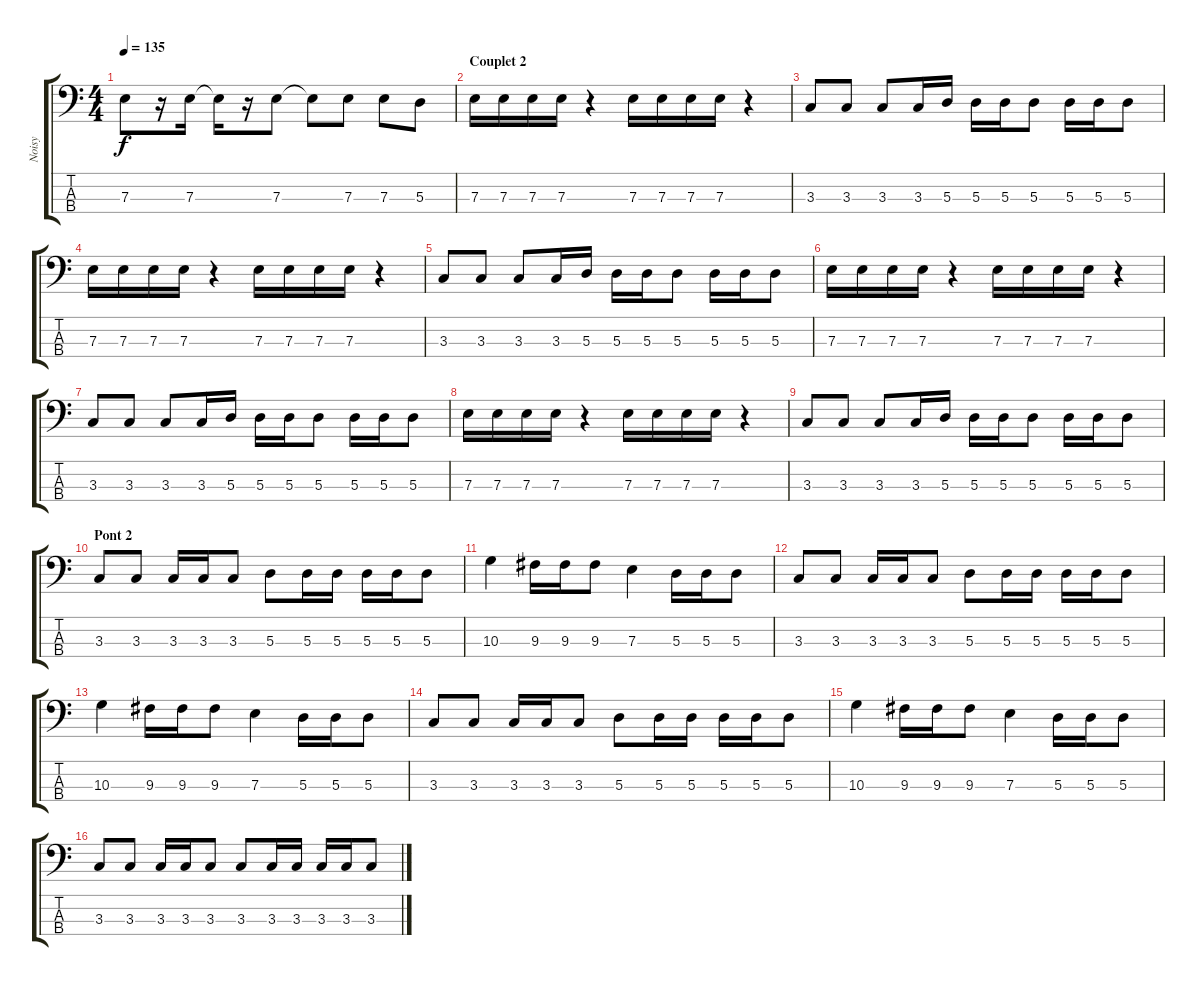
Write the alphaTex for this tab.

\track ("Noisy" "Noisy") {instrument electricbassfinger}
\staff {score tabs}
\tuning (G2 D2 A1 E1) {hide}
\ts (4 4)
\tempo 135
\clef f4
\ks c
7.3.8{dy f} r.16 7.3.16 7.3{t}.16 r.16 7.3.8 7.3{t}.8 7.3.8 7.3.8 5.3.8 |
\section ("" "Couplet 2")
7.3.16 7.3.16 7.3.16 7.3.16 r.4 7.3.16 7.3.16 7.3.16 7.3.16 r.4 |
3.3.8 3.3.8 3.3.8 3.3.16 5.3.16 5.3.16 5.3.16 5.3.8 5.3.16 5.3.16 5.3.8 |
7.3.16 7.3.16 7.3.16 7.3.16 r.4 7.3.16 7.3.16 7.3.16 7.3.16 r.4 |
3.3.8 3.3.8 3.3.8 3.3.16 5.3.16 5.3.16 5.3.16 5.3.8 5.3.16 5.3.16 5.3.8 |
7.3.16 7.3.16 7.3.16 7.3.16 r.4 7.3.16 7.3.16 7.3.16 7.3.16 r.4 |
3.3.8 3.3.8 3.3.8 3.3.16 5.3.16 5.3.16 5.3.16 5.3.8 5.3.16 5.3.16 5.3.8 |
7.3.16 7.3.16 7.3.16 7.3.16 r.4 7.3.16 7.3.16 7.3.16 7.3.16 r.4 |
3.3.8 3.3.8 3.3.8 3.3.16 5.3.16 5.3.16 5.3.16 5.3.8 5.3.16 5.3.16 5.3.8 |
\section ("" "Pont 2")
3.3.8 3.3.8 3.3.16 3.3.16 3.3.8 5.3.8 5.3.16 5.3.16 5.3.16 5.3.16 5.3.8 |
10.3.4 9.3.16 9.3.16 9.3.8 7.3.4 5.3.16 5.3.16 5.3.8 |
3.3.8 3.3.8 3.3.16 3.3.16 3.3.8 5.3.8 5.3.16 5.3.16 5.3.16 5.3.16 5.3.8 |
10.3.4 9.3.16 9.3.16 9.3.8 7.3.4 5.3.16 5.3.16 5.3.8 |
3.3.8 3.3.8 3.3.16 3.3.16 3.3.8 5.3.8 5.3.16 5.3.16 5.3.16 5.3.16 5.3.8 |
10.3.4 9.3.16 9.3.16 9.3.8 7.3.4 5.3.16 5.3.16 5.3.8 |
3.3.8 3.3.8 3.3.16 3.3.16 3.3.8 3.3.8 3.3.16 3.3.16 3.3.16 3.3.16 3.3.8
